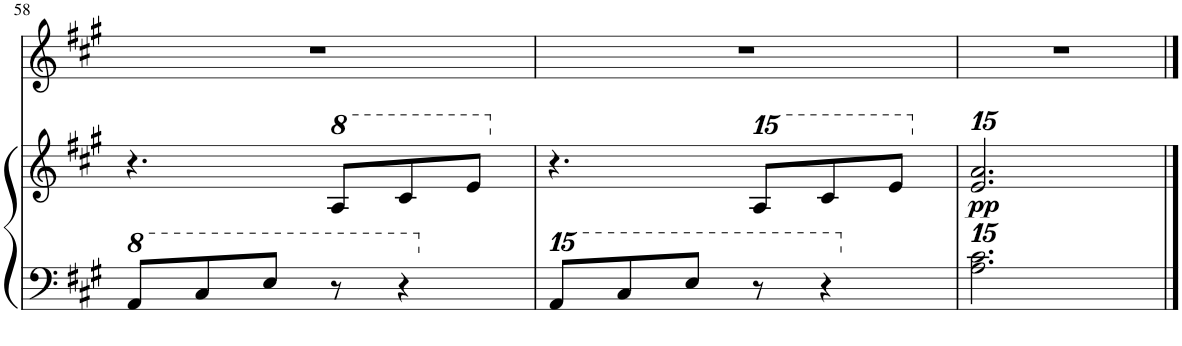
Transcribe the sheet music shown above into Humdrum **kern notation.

**kern	**kern	**dynam	**kern
*part2	*part2	*part2	*part1
*staff3	*staff2	*staff2/3	*staff1
*I"Piano	*	*	*I"Voice
*I'Pno	*	*	*I'V
!!LO:PB:g=z
*clefF4	*clefG2	*	*clefG2
*k[f#c#g#]	*k[f#c#g#]	*	*k[f#c#g#]
*M6/8	*M6/8	*	*M6/8
*8va	*	*	*
=58	=58	=58	=58
8A/L	4.r	.	2.r
8c#/	.	.	.
8e/J	.	.	.
*	*8va	*	*
8r	8a/L	.	.
4r	8cc#/	.	.
.	8ee/J	.	.
=59	=59	=59	=59
*X8va	*	*	*
*15ma	*	*	*
*	*X8va	*	*
8a/L	4.r	.	2.r
8cc#/	.	.	.
8ee/J	.	.	.
*	*15ma	*	*
8r	8aa/L	.	.
4r	8ccc#/	.	.
.	8eee/J	.	.
=60	=60	=60	=60
*X15ma	*	*	*
*15ma	*	*	*
*	*X15ma	*	*
*	*15ma	*	*
!	!	!LO:DY:b	!
2.aa\ 2.ccc#\	2.eee/ 2.aaa/	pp	2.r
*X15ma	*	*	*
*	*X15ma	*	*
==	==	==	==
*-	*-	*-	*-
